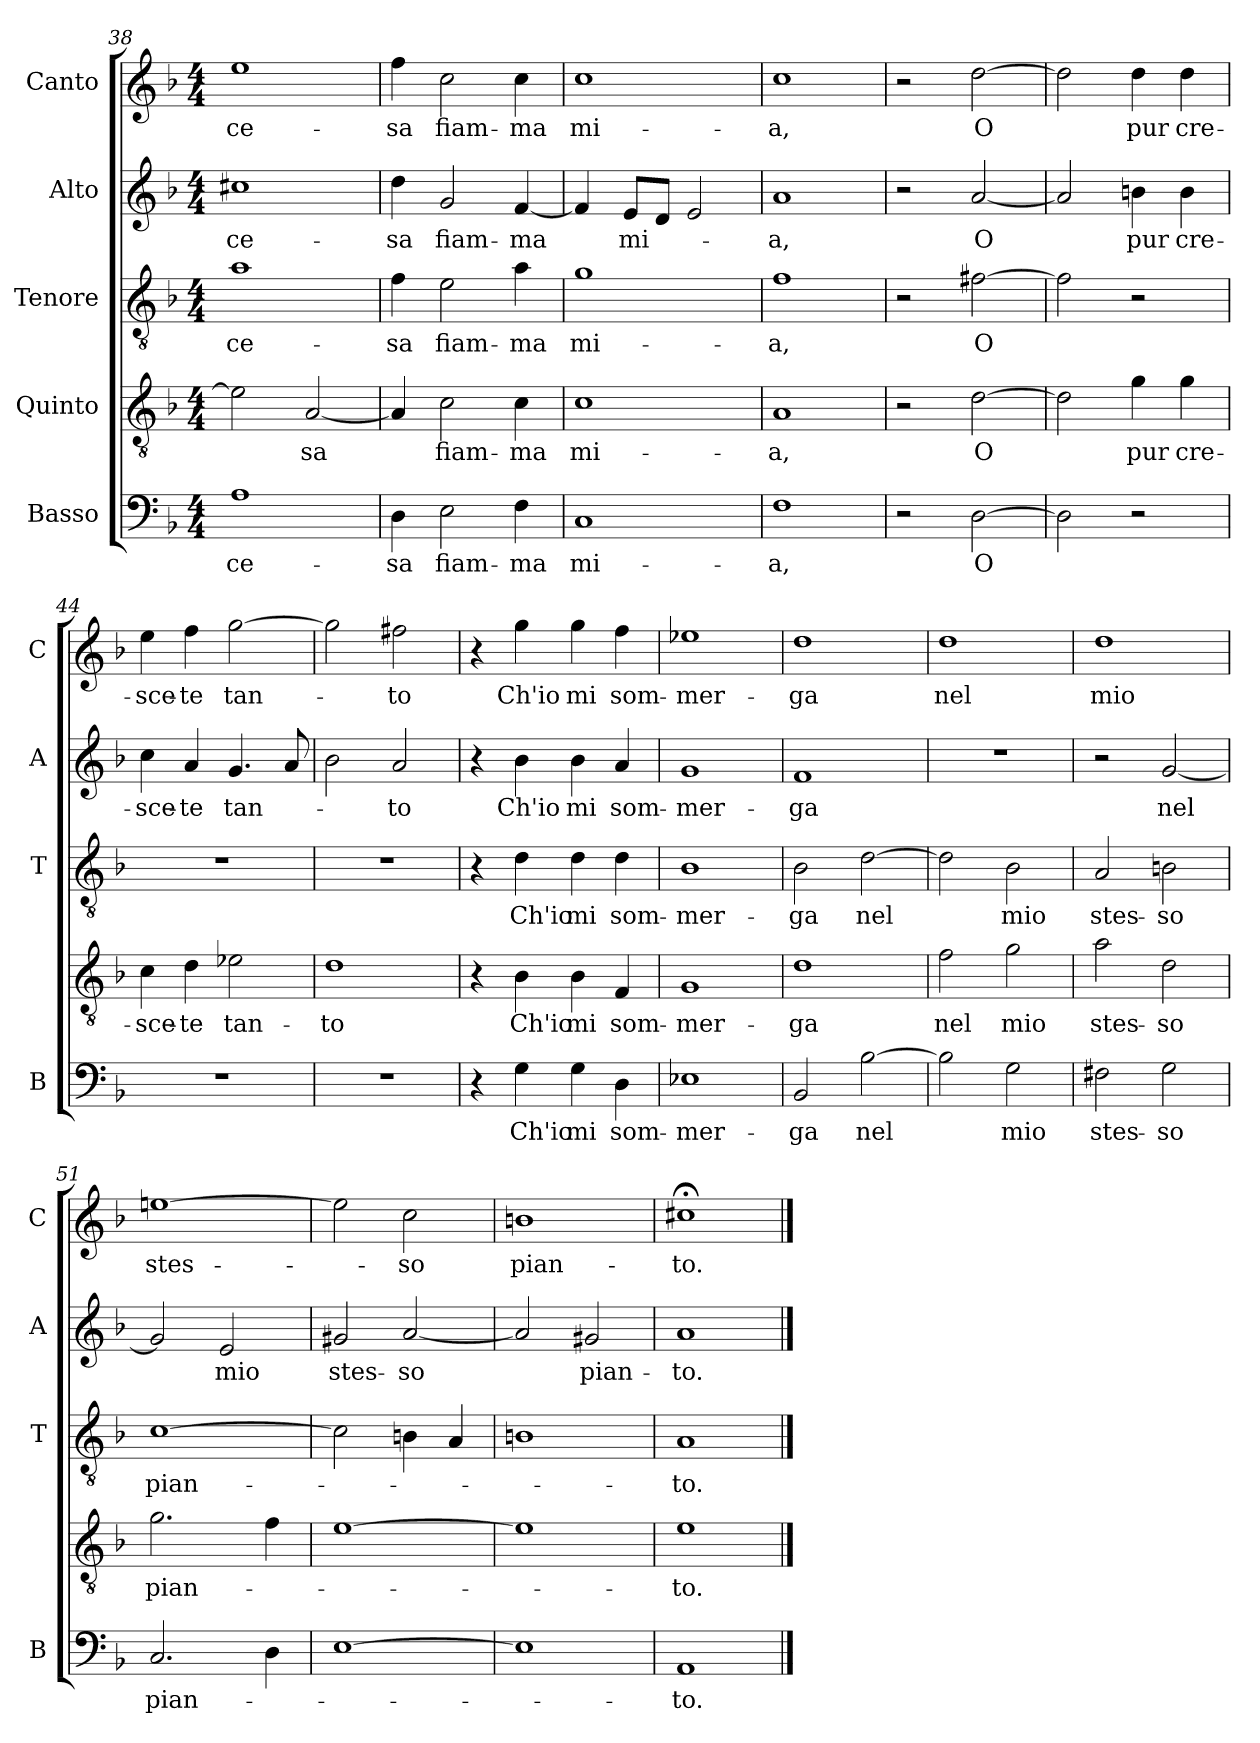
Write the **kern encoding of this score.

**kern	**text	**kern	**text	**kern	**text	**kern	**text	**kern	**text
*part5	*part5	*part4	*part4	*part3	*part3	*part2	*part2	*part1	*part1
*staff5	*staff5	*staff4	*staff4	*staff3	*staff3	*staff2	*staff2	*staff1	*staff1
*I"Basso	*	*I"Quinto	*	*I"Tenore	*	*I"Alto	*	*I"Canto	*
*I'B	*	*	*	*I'T	*	*I'A	*	*I'C	*
*clefF4	*	*clefGv2	*	*clefGv2	*	*clefG2	*	*clefG2	*
*k[b-]	*	*k[b-]	*	*k[b-]	*	*k[b-]	*	*k[b-]	*
*F:	*	*F:	*	*F:	*	*F:	*	*F:	*
*M4/4	*	*M4/4	*	*M4/4	*	*M4/4	*	*M4/4	*
=38	=38	=38	=38	=38	=38	=38	=38	=38	=38
!	!LO:LY:b	!	!	!	!LO:LY:b	!	!LO:LY:b	!	!LO:LY:b
1A	-ce-	2e\]	.	1a	-ce-	1cc#X	-ce-	1ee	-ce-
!	!	!	!LO:LY:b	!	!	!	!	!	!
.	.	[2A/	-sa	.	.	.	.	.	.
=39	=39	=39	=39	=39	=39	=39	=39	=39	=39
!	!LO:LY:b	!	!	!	!LO:LY:b	!	!LO:LY:b	!	!LO:LY:b
4D\	-sa	4A/]	.	4f\	-sa	4dd\	-sa	4ff\	-sa
!	!LO:LY:b	!	!LO:LY:b	!	!LO:LY:b	!	!LO:LY:b	!	!LO:LY:b
2E\	fiam-	2c\	fiam-	2e\	fiam-	2g/	fiam-	2cc\	fiam-
!	!LO:LY:b	!	!LO:LY:b	!	!LO:LY:b	!	!LO:LY:b	!	!LO:LY:b
4F\	-ma	4c\	-ma	4a\	-ma	[4f/	-ma	4cc\	-ma
=40	=40	=40	=40	=40	=40	=40	=40	=40	=40
!	!LO:LY:b	!	!LO:LY:b	!	!LO:LY:b	!	!	!	!LO:LY:b
1C	mi-	1c	mi-	1g	mi-	4f/]	.	1cc	mi-
!	!	!	!	!	!	!	!LO:LY:b	!	!
.	.	.	.	.	.	8e/L	mi-	.	.
.	.	.	.	.	.	8d/J	.	.	.
.	.	.	.	.	.	2e/	.	.	.
!!LO:LB:g=z
=41	=41	=41	=41	=41	=41	=41	=41	=41	=41
!	!LO:LY:b	!	!LO:LY:b	!	!LO:LY:b	!	!LO:LY:b	!	!LO:LY:b
1F	-a,	1A	-a,	1f	-a,	1a	-a,	1cc	-a,
=42	=42	=42	=42	=42	=42	=42	=42	=42	=42
2r	.	2r	.	2r	.	2r	.	2r	.
!	!LO:LY:b	!	!LO:LY:b	!	!LO:LY:b	!	!LO:LY:b	!	!LO:LY:b
[2D\	O	[2d\	O	[2f#X\	O	[2a/	O	[2dd\	O
=43	=43	=43	=43	=43	=43	=43	=43	=43	=43
2D\]	.	2d\]	.	2f#\]	.	2a/]	.	2dd\]	.
!	!	!	!LO:LY:b	!	!	!	!LO:LY:b	!	!LO:LY:b
2r	.	4g\	pur	2r	.	4bn\	pur	4dd\	pur
!	!	!	!LO:LY:b	!	!	!	!LO:LY:b	!	!LO:LY:b
.	.	4g\	cre-	.	.	4b\	cre-	4dd\	cre-
=44	=44	=44	=44	=44	=44	=44	=44	=44	=44
!	!	!	!LO:LY:b	!	!	!	!LO:LY:b	!	!LO:LY:b
1r	.	4c\	-sce-	1r	.	4cc\	-sce-	4ee\	-sce-
!	!	!	!LO:LY:b	!	!	!	!LO:LY:b	!	!LO:LY:b
.	.	4d\	-te	.	.	4a/	-te	4ff\	-te
!	!	!	!LO:LY:b	!	!	!	!LO:LY:b	!	!LO:LY:b
.	.	2e-X\	tan-	.	.	4.g/	tan-	[2gg\	tan-
.	.	.	.	.	.	8a/	.	.	.
=45	=45	=45	=45	=45	=45	=45	=45	=45	=45
!	!	!	!LO:LY:b	!	!	!	!	!	!
1r	.	1d	-to	1r	.	2b-\	.	2gg\]	.
!	!	!	!	!	!	!	!LO:LY:b	!	!LO:LY:b
.	.	.	.	.	.	2a/	-to	2ff#X\	-to
=46	=46	=46	=46	=46	=46	=46	=46	=46	=46
4r	.	4r	.	4r	.	4r	.	4r	.
!	!LO:LY:b	!	!LO:LY:b	!	!LO:LY:b	!	!LO:LY:b	!	!LO:LY:b
4G\	Ch'io	4B-\	Ch'io	4d\	Ch'io	4b-\	Ch'io	4gg\	Ch'io
!	!LO:LY:b	!	!LO:LY:b	!	!LO:LY:b	!	!LO:LY:b	!	!LO:LY:b
4G\	mi	4B-\	mi	4d\	mi	4b-\	mi	4gg\	mi
!	!LO:LY:b	!	!LO:LY:b	!	!LO:LY:b	!	!LO:LY:b	!	!LO:LY:b
4D\	som-	4F/	som-	4d\	som-	4a/	som-	4ff\	som-
=47	=47	=47	=47	=47	=47	=47	=47	=47	=47
!	!LO:LY:b	!	!LO:LY:b	!	!LO:LY:b	!	!LO:LY:b	!	!LO:LY:b
1E-X	-mer-	1G	-mer-	1B-	-mer-	1g	-mer-	1ee-X	-mer-
!!LO:LB:g=z
=48	=48	=48	=48	=48	=48	=48	=48	=48	=48
!	!LO:LY:b	!	!LO:LY:b	!	!LO:LY:b	!	!LO:LY:b	!	!LO:LY:b
2BB-/	-ga	1d	-ga	2B-\	-ga	1f	-ga	1dd	-ga
!	!LO:LY:b	!	!	!	!LO:LY:b	!	!	!	!
[2B-\	nel	.	.	[2d\	nel	.	.	.	.
=49	=49	=49	=49	=49	=49	=49	=49	=49	=49
!	!	!	!LO:LY:b	!	!	!	!	!	!LO:LY:b
2B-\]	.	2f\	nel	2d\]	.	1r	.	1dd	nel
!	!LO:LY:b	!	!LO:LY:b	!	!LO:LY:b	!	!	!	!
2G\	mio	2g\	mio	2B-\	mio	.	.	.	.
=50	=50	=50	=50	=50	=50	=50	=50	=50	=50
!	!LO:LY:b	!	!LO:LY:b	!	!LO:LY:b	!	!	!	!LO:LY:b
2F#X\	stes-	2a\	stes-	2A/	stes-	2r	.	1dd	mio
!	!LO:LY:b	!	!LO:LY:b	!	!LO:LY:b	!	!LO:LY:b	!	!
2G\	-so	2d\	-so	2Bn\	-so	[2g/	nel	.	.
=51	=51	=51	=51	=51	=51	=51	=51	=51	=51
!	!LO:LY:b	!	!LO:LY:b	!	!LO:LY:b	!	!	!	!LO:LY:b
2.C/	pian-	2.g\	pian-	[1c	pian-	2g/]	.	[1eeni	stes-
!	!	!	!	!	!	!	!LO:LY:b	!	!
.	.	.	.	.	.	2e/	mio	.	.
4D\	.	4f\	.	.	.	.	.	.	.
=52	=52	=52	=52	=52	=52	=52	=52	=52	=52
!	!	!	!	!	!	!	!LO:LY:b	!	!
[1E	.	[1e	.	2c\]	.	2g#X/	stes-	2ee\]	.
!	!	!	!	!	!	!	!LO:LY:b	!	!LO:LY:b
.	.	.	.	4Bn\	.	[2a/	-so	2cc\	-so
.	.	.	.	4A/	.	.	.	.	.
=53	=53	=53	=53	=53	=53	=53	=53	=53	=53
!	!	!	!	!	!	!	!	!	!LO:LY:b
1E]	.	1e]	.	1Bn	.	2a/]	.	1bn	pian-
!	!	!	!	!	!	!	!LO:LY:b	!	!
.	.	.	.	.	.	2g#X/	pian-	.	.
=54	=54	=54	=54	=54	=54	=54	=54	=54	=54
!	!LO:LY:b	!	!LO:LY:b	!	!LO:LY:b	!	!LO:LY:b	!	!LO:LY:b
1AA	-to.	1e	-to.	1A	-to.	1a	-to.	1cc#X;<	-to.
==	==	==	==	==	==	==	==	==	==
*-	*-	*-	*-	*-	*-	*-	*-	*-	*-
